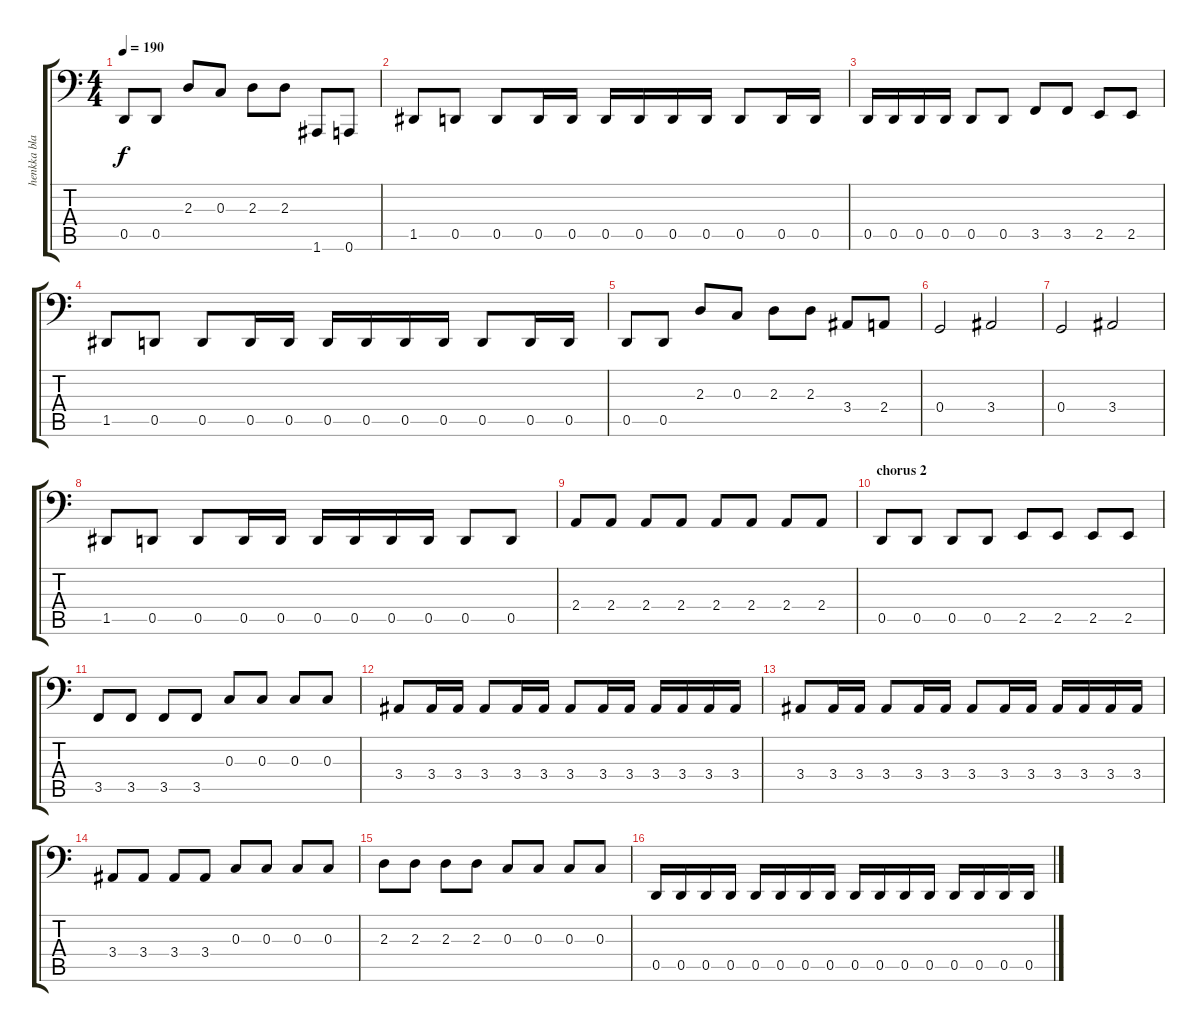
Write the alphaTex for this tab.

\track ("henkka blacksmith" "henkka bla") {instrument electricbasspick}
\staff {score tabs}
\tuning (A2 E2 C2 G1 D1 A0) {hide}
\ts (4 4)
\tempo 190
\clef f4
\ks c
0.5.8{dy f} 0.5.8 2.3.8 0.3.8 2.3.8 2.3.8 1.6.8 0.6.8 |
1.5.8 0.5.8 0.5.8 0.5.16 0.5.16 0.5.16 0.5.16 0.5.16 0.5.16 0.5.8 0.5.16 0.5.16 |
0.5.16 0.5.16 0.5.16 0.5.16 0.5.8 0.5.8 3.5.8 3.5.8 2.5.8 2.5.8 |
1.5.8 0.5.8 0.5.8 0.5.16 0.5.16 0.5.16 0.5.16 0.5.16 0.5.16 0.5.8 0.5.16 0.5.16 |
0.5.8 0.5.8 2.3.8 0.3.8 2.3.8 2.3.8 3.4.8 2.4.8 |
0.4.2 3.4.2 |
0.4.2 3.4.2 |
1.5.8 0.5.8 0.5.8 0.5.16 0.5.16 0.5.16 0.5.16 0.5.16 0.5.16 0.5.8 0.5.8 |
2.4.8 2.4.8 2.4.8 2.4.8 2.4.8 2.4.8 2.4.8 2.4.8 |
\section ("" "chorus 2")
0.5.8 0.5.8 0.5.8 0.5.8 2.5.8 2.5.8 2.5.8 2.5.8 |
3.5.8 3.5.8 3.5.8 3.5.8 0.3.8 0.3.8 0.3.8 0.3.8 |
3.4.8 3.4.16 3.4.16 3.4.8 3.4.16 3.4.16 3.4.8 3.4.16 3.4.16 3.4.16 3.4.16 3.4.16 3.4.16 |
3.4.8 3.4.16 3.4.16 3.4.8 3.4.16 3.4.16 3.4.8 3.4.16 3.4.16 3.4.16 3.4.16 3.4.16 3.4.16 |
3.4.8 3.4.8 3.4.8 3.4.8 0.3.8 0.3.8 0.3.8 0.3.8 |
2.3.8 2.3.8 2.3.8 2.3.8 0.3.8 0.3.8 0.3.8 0.3.8 |
0.5.16 0.5.16 0.5.16 0.5.16 0.5.16 0.5.16 0.5.16 0.5.16 0.5.16 0.5.16 0.5.16 0.5.16 0.5.16 0.5.16 0.5.16 0.5.16
